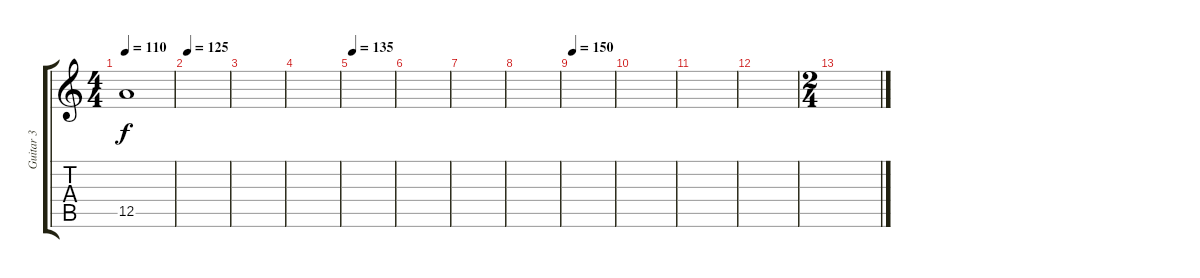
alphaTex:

\track ("Guitar 3" "Guitar 3") {instrument acousticguitarsteel}
\staff {score tabs}
\tuning (E4 B3 G3 D3 A2 E2) {hide}
\ts (4 4)
\tempo 110
\clef g2
\ks c
12.5.1{dy f} |
\tempo 125
|
|
|
\tempo 135
|
|
|
|
\tempo 150
|
|
|
|
\ts (2 4)
